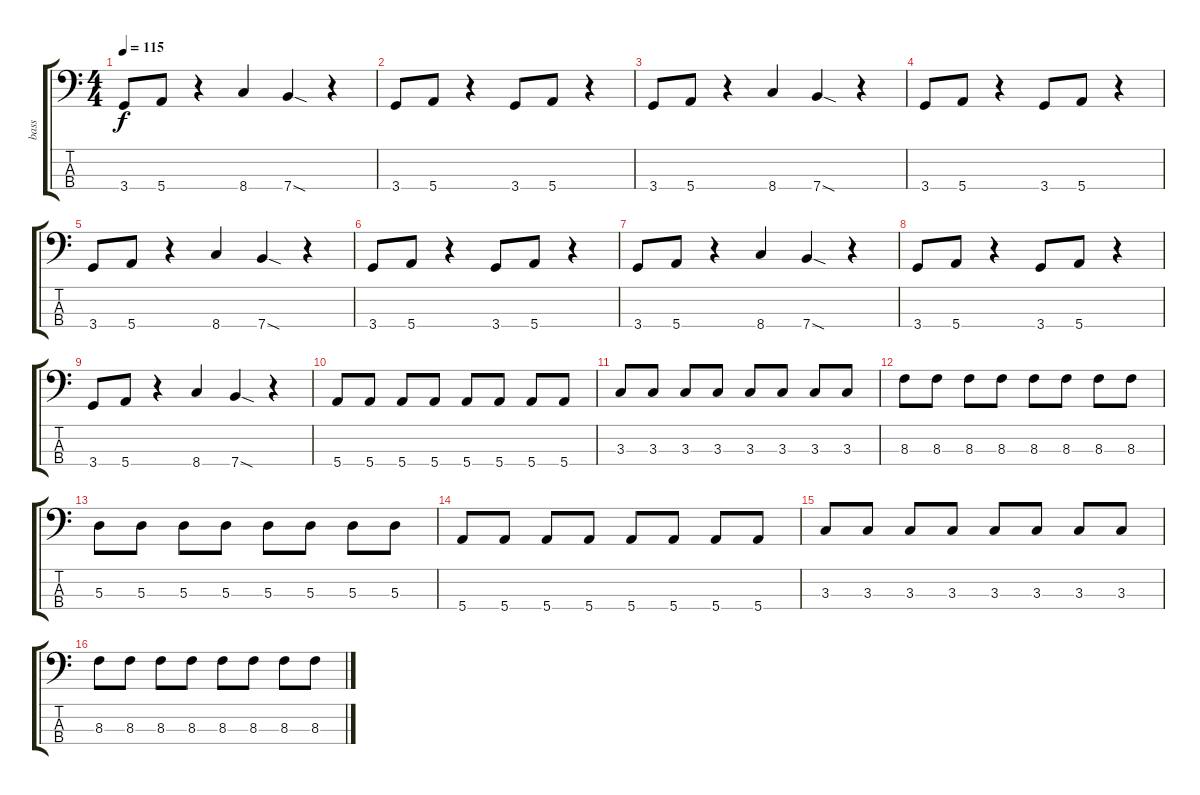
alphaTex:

\track ("bass" "bass") {instrument distortionguitar}
\staff {score tabs}
\tuning (G2 D2 A1 E1) {hide}
\ts (4 4)
\tempo 115
\clef f4
\ks c
3.4.8{dy f} 5.4.8 r.4 8.4.4 7.4{sod}.4 r.4 |
3.4.8 5.4.8 r.4 3.4.8 5.4.8 r.4 |
3.4.8 5.4.8 r.4 8.4.4 7.4{sod}.4 r.4 |
3.4.8 5.4.8 r.4 3.4.8 5.4.8 r.4 |
3.4.8 5.4.8 r.4 8.4.4 7.4{sod}.4 r.4 |
3.4.8 5.4.8 r.4 3.4.8 5.4.8 r.4 |
3.4.8 5.4.8 r.4 8.4.4 7.4{sod}.4 r.4 |
3.4.8 5.4.8 r.4 3.4.8 5.4.8 r.4 |
3.4.8 5.4.8 r.4 8.4.4 7.4{sod}.4 r.4 |
5.4.8 5.4.8 5.4.8 5.4.8 5.4.8 5.4.8 5.4.8 5.4.8 |
3.3.8 3.3.8 3.3.8 3.3.8 3.3.8 3.3.8 3.3.8 3.3.8 |
8.3.8 8.3.8 8.3.8 8.3.8 8.3.8 8.3.8 8.3.8 8.3.8 |
5.3.8 5.3.8 5.3.8 5.3.8 5.3.8 5.3.8 5.3.8 5.3.8 |
5.4.8 5.4.8 5.4.8 5.4.8 5.4.8 5.4.8 5.4.8 5.4.8 |
3.3.8 3.3.8 3.3.8 3.3.8 3.3.8 3.3.8 3.3.8 3.3.8 |
8.3.8 8.3.8 8.3.8 8.3.8 8.3.8 8.3.8 8.3.8 8.3.8
